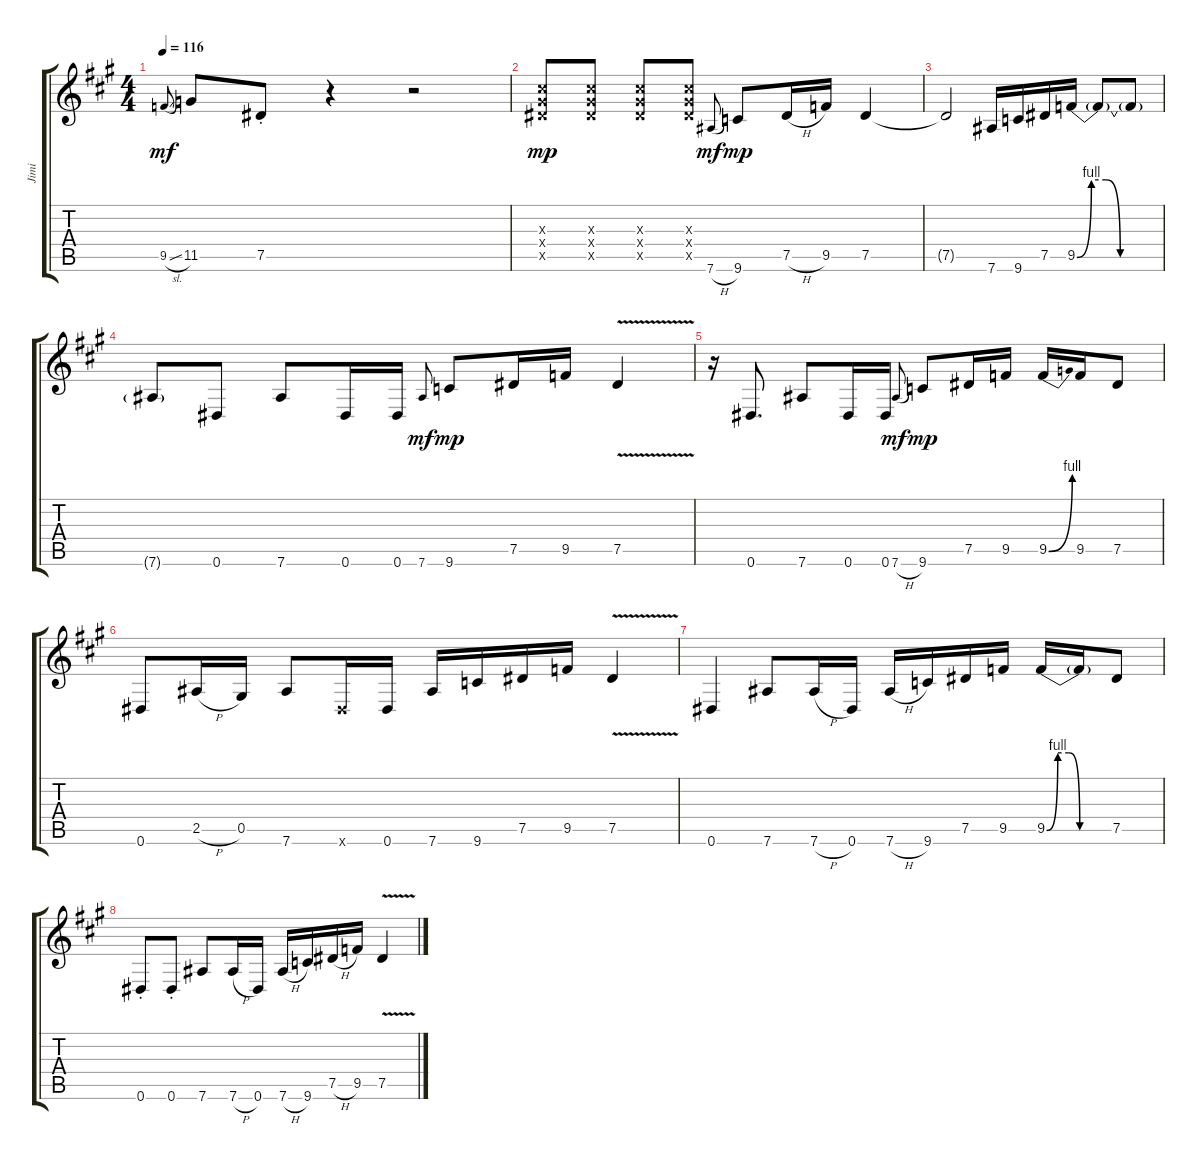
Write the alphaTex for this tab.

\track ("Jimi" "Jimi") {instrument electricguitarjazz}
\staff {score tabs}
\tuning (Eb4 Bb3 Gb3 Db3 Ab2 Eb2) {hide}
\ts (4 4)
\tempo 116
\clef g2
\ks a
9.5{sl}.8{gr onbeat dy mf} 11.5.8 7.5{st}.8 r.4 r.2 |
(7.3{x} 7.4{x} 7.5{x}).8{dy mp} (7.3{x} 7.4{x} 7.5{x}).8 (7.3{x} 7.4{x} 7.5{x}).8 (7.3{x} 7.4{x} 7.5{x}).8 7.6{h}.8{gr onbeat dy mf} 9.6.8{dy mp} 7.5{h}.16 9.5.16 7.5.4 |
7.5{t}.2 7.6.16 9.6.16 7.5.16 9.5{be (custom 0 0 10 4 20 4 30 0 60 0)}.16 9.5{t}.8 9.5{t}.8 |
7.6{g}.8 0.6.8 7.6.8 0.6.16 0.6.16 7.6.8{gr onbeat dy mf} 9.6.8{dy mp} 7.5.16 9.5.16 7.5{v}.4 |
r.16 0.6.8{d} 7.6.8 0.6.16 0.6.16 7.6{h}.8{gr onbeat dy mf} 9.6.8{dy mp} 7.5.16 9.5.16 9.5{be (bend 0 0 60 4)}.16 9.5.16 7.5.8 |
0.6.8 2.5{h}.16 0.5.16 7.6.8 0.6{x}.16 0.6.16 7.6.16 9.6.16 7.5.16 9.5.16 7.5{v}.4 |
0.6.4 7.6.8 7.6{h}.16 0.6.16 7.6{h}.16 9.6.16 7.5.16 9.5.16 9.5{be (custom 0 0 10 4 20 4 30 0 60 0)}.16 9.5{t}.16 7.5.8 |
0.6{st}.8 0.6{st}.8 7.6.8 7.6{h}.16 0.6.16 7.6{h}.16 9.6.16 7.5{h}.16 9.5.16 7.5{v}.4
